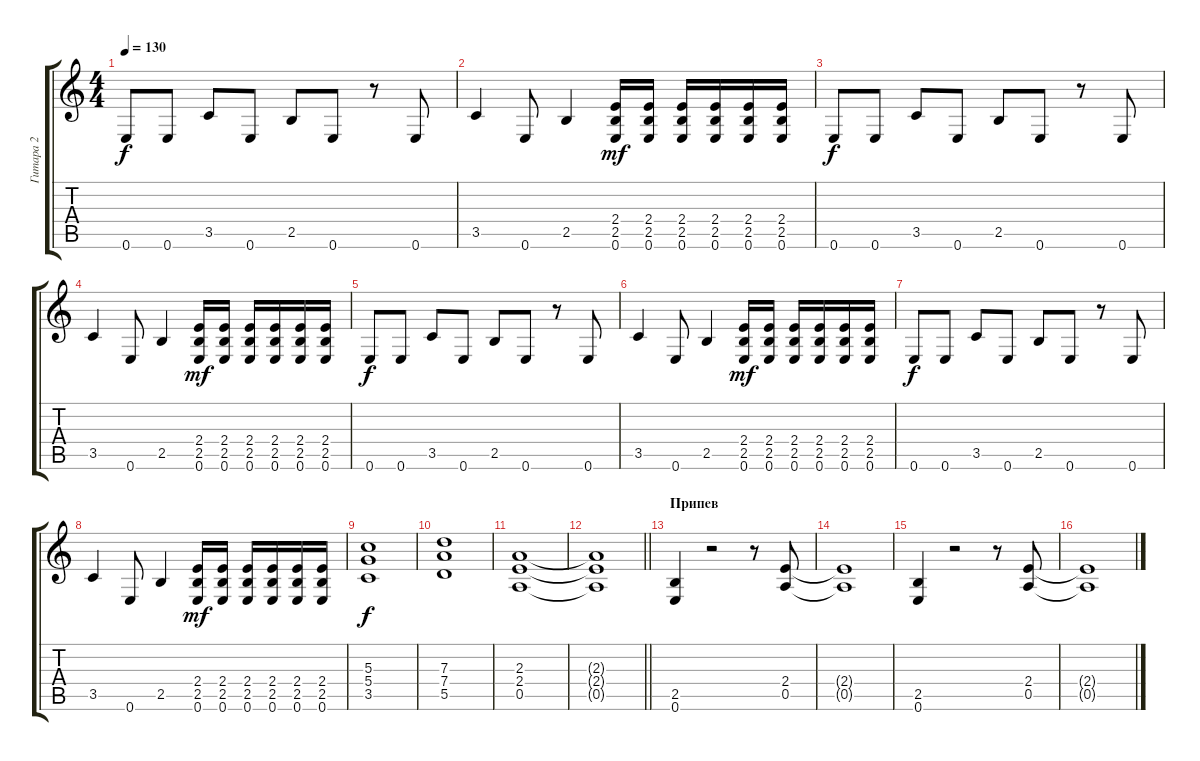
\track ("Гитара 2" "Гитара 2") {instrument distortionguitar}
\staff {score tabs}
\tuning (E4 B3 G3 D3 A2 E2) {hide}
\ts (4 4)
\tempo 130
\clef g2
\ks c
0.6.8{dy f} 0.6.8 3.5.8 0.6.8 2.5.8 0.6.8 r.8 0.6.8 |
3.5.4 0.6.8 2.5.4 (2.4 2.5 0.6).16{dy mf} (2.4 2.5 0.6).16 (2.4 2.5 0.6).16 (2.4 2.5 0.6).16 (2.4 2.5 0.6).16 (2.4 2.5 0.6).16 |
0.6.8{dy f} 0.6.8 3.5.8 0.6.8 2.5.8 0.6.8 r.8 0.6.8 |
3.5.4 0.6.8 2.5.4 (2.4 2.5 0.6).16{dy mf} (2.4 2.5 0.6).16 (2.4 2.5 0.6).16 (2.4 2.5 0.6).16 (2.4 2.5 0.6).16 (2.4 2.5 0.6).16 |
0.6.8{dy f} 0.6.8 3.5.8 0.6.8 2.5.8 0.6.8 r.8 0.6.8 |
3.5.4 0.6.8 2.5.4 (2.4 2.5 0.6).16{dy mf} (2.4 2.5 0.6).16 (2.4 2.5 0.6).16 (2.4 2.5 0.6).16 (2.4 2.5 0.6).16 (2.4 2.5 0.6).16 |
0.6.8{dy f} 0.6.8 3.5.8 0.6.8 2.5.8 0.6.8 r.8 0.6.8 |
3.5.4 0.6.8 2.5.4 (2.4 2.5 0.6).16{dy mf} (2.4 2.5 0.6).16 (2.4 2.5 0.6).16 (2.4 2.5 0.6).16 (2.4 2.5 0.6).16 (2.4 2.5 0.6).16 |
(5.3 5.4 3.5).1{dy f} |
(7.3 7.4 5.5).1 |
(2.3 2.4 0.5).1 |
\barLineRight lightlight
(2.3{t} 2.4{t} 0.5{t}).1 |
\section ("" "Припев")
(2.5 0.6).4 r.2 r.8 (2.4 0.5).8 |
(2.4{t} 0.5{t}).1 |
(2.5 0.6).4 r.2 r.8 (2.4 0.5).8 |
(2.4{t} 0.5{t}).1
